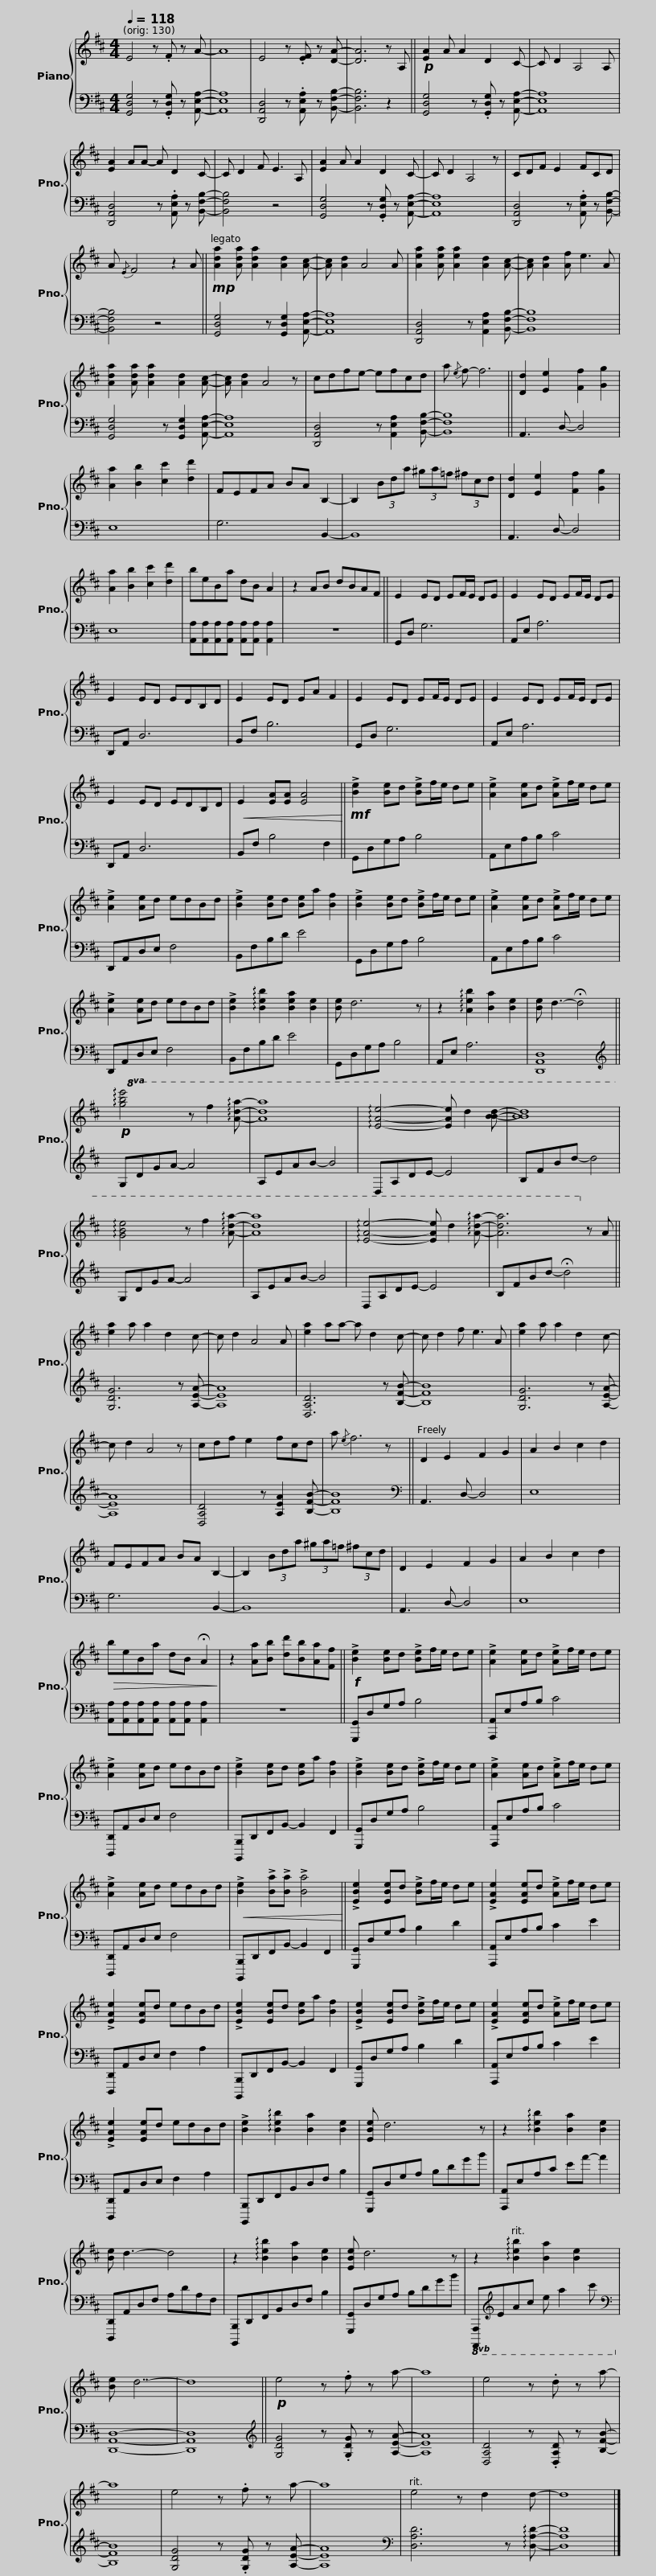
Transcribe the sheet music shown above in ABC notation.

X:1
%%score { 1 | 2 }
L:1/8
Q:1/4=118
M:4/4
I:linebreak $
K:D
V:1 treble
V:2 bass
V:1
 E4 z .F z A- | A8 | E4 z .[EF] z [DA]- | [DA]6 z A, ||!p! [EA]2 A A2 D2 C- | %5
 C D2 A,4 A, | [EA]2 AA- A D2 C- |$ C D2 F E3 A, | [EA]2 A A2 D2 C- | C D2 A,4 z | %10
 CDF E2 FCD | A{/E} F4 z2 A ||!mp! [Ada]2 [Ada] [Ada]2 [Ad]2 [Ac]- |$ [Ac] [Ad]2 A4 A | [Aea]2 [Aea] [Aea]2 [Ad]2 [Ac]- | %15
 [Ac] [Ad]2 [Af] e3 A | [Ada]2 [Ada] [Ada]2 [Ad]2 [Ac]- | [Ac] [Ad]2 A4 z | cdfe- efcd |$ a{/e} f- f6 || %20
 [Dd]2 [Ee]2 [Ff]2 [Gg]2 | [Aa]2 [Bb]2 [cc']2 [dd']2 | FEFA BA B,2- | B,2 (3Bda (3^ga=f (3^fcd | [Dd]2 [Ee]2 [Ff]2 [Gg]2 |$ %25
 [Aa]2 [Bb]2 [cc']2 [dd']2 | beBa dB A2 | z2 AB dBAF ||$ E2 ED EF/E/ DE | E2 ED EF/E/ DE | %30
 E2 ED EDB,D | E2 ED EA F2 | E2 ED EF/E/ DE |$ E2 ED EF/E/ DE | E2 ED EDB,D | %35
!<(! E2 [EA][EA] [EA]4!<)! ||!mf! !>![Be]2 [Be]d !>![Be]f/e/ de | !>![Ae]2 [Ae]d !>![Ae]f/e/ de |$ !>![Ae]2 [Ae]d edBd | !>![Be]2 [Be]d [Be]a [Bf]2 | %40
 !>![Be]2 [Be]d !>![Be]f/e/ de | !>![Ae]2 [Ae]d !>![Ae]f/e/ de | !>![Ae]2 [Ae]d edBd |$ !>![Be]2 !arpeggio![Beb]2 [Bea]2 [Be]2 | [Be] d6 z | %45
 z2 !arpeggio![Aeb]2 [Ba]2 [Be]2 | [Be] d3- !fermata!d4 ||!p!!8va(! !arpeggio![gbe']4 z f'2 !arpeggio![ad'a']- |$ [ad'a']8 | !arpeggio![eae']4- [eae'] d'2 [bbd']- | %50
 [bbd']8 | !arpeggio![gbe']4 z f'2 !arpeggio![ad'a']- | [ad'a']8 |$ !arpeggio![eae']4- [eae'] d'2 !arpeggio![ad'a']- | [ad'a']6!8va)! z A || %55
 [ea]2 a a2 d2 c- | c d2 A4 A | [ea]2 aa- a d2 c- |$ c d2 f e3 A | [ea]2 a a2 d2 c- | %60
 c d2 A4 z | cdf e2 fcd | a{/e} f6 z || D2 E2 F2 G2 |$ A2 B2 c2 d2 | %65
 FEFA BA B,2- | B,2 (3Bda (3^ga=f (3^fcd | D2 E2 F2 G2 | A2 B2 c2 d2 |!>(! beBa dB !fermata!A2!>)! |$ %70
 z2 [Aa][Bb] [dd'][Bb][Aa][Ff] ||!f! !>![Be]2 [Be]d !>![Be]f/e/ de | !>![Ae]2 [Ae]d !>![Ae]f/e/ de | !>![Ae]2 [Ae]d edBd | !>![Be]2 [Be]d [Be]a [Bf]2 |$ %75
 !>![Be]2 [Be]d !>![Be]f/e/ de | !>![Ae]2 [Ae]d !>![Ae]f/e/ de | !>![Ae]2 [Ae]d edBd |!<(! !>![Be]2 !>![Ba]!>![Ba] !>![Ba]4!<)! ||$ !>![EBe]2 [EBe]d !>![Be]f/e/ de | %80
 !>![EAe]2 [EAe]d !>![Ae]f/e/ de | !>![EAe]2 [EAe]d edBd | !>![EBe]2 [EBe]d [Be]a [Bf]2 |$ !>![EBe]2 [EBe]d !>![Be]f/e/ de | !>![EAe]2 [EAe]d !>![Ae]f/e/ de | %85
 !>![EAe]2 [EAe]d edBd | !>![Be]2 !arpeggio![Beb]2 [Ba]2 [Be]2 |$ [EBe] d6 z | z2 !arpeggio![Beb]2 [Ba]2 [Be]2 | [Be] d3- d4 | %90
 z2 !arpeggio![Beb]2 [Ba]2 [Be]2 | [EBe] d6 z |$ z2 !arpeggio![Beb]2 [Ba]2 [Be]2 | [Be] d7- | d8 || %95
!p! e4 z .f z a- | a8 |$ e4 z .d z a- | a8 | e4 z .f z a- | %100
 a8 | e4 z d2 d- | d8 |] %103
V:2
 [G,,D,G,]4 z .[G,,D,G,] z [A,,E,A,]- | [A,,E,A,]8 | [D,,A,,D,]4 z .[A,,E,A,] z [B,,F,B,]- | [B,,F,B,]6 z2 || [G,,D,G,]4 z .[G,,D,G,] z [A,,E,A,]- | %5
 [A,,E,A,]8 | [D,,A,,D,]4 z .[A,,E,A,] z [B,,F,B,]- |$ [B,,F,B,]4 z4 | [G,,D,G,]4 z .[G,,D,G,] z [A,,E,A,]- | [A,,E,A,]8 | %10
 [D,,A,,D,]4 z .[A,,E,A,] z [B,,F,B,]- | [B,,F,B,]4 z4 || [G,,D,G,]4 z [G,,D,G,]2 [A,,E,A,]- |$ [A,,E,A,]8 | [D,,A,,D,]4 z [A,,E,A,]2 [B,,F,B,]- | %15
 [B,,F,B,]8 | [G,,D,G,]4 z [G,,D,G,]2 [A,,E,A,]- | [A,,E,A,]8 | [D,,A,,D,]4 z [A,,E,A,]2 [B,,F,B,]- |$ [B,,F,B,]8 || %20
 A,,3 D,- D,4 | E,8 | G,6 B,,2- | B,,8 | A,,3 D,- D,4 |$ %25
 E,8 | [A,,A,][A,,A,][A,,A,][A,,A,] [A,,A,][A,,A,] [A,,A,]2 | z8 ||$ G,,D, G,6 | A,,E, A,6 | %30
 D,,A,, D,6 | B,,F, B,6 | G,,D, G,6 |$ A,,E, A,6 | D,,A,, D,6 | %35
 B,,F, B,4 F,2 || G,,D,G,A, B,4 | A,,E,A,B, C4 |$ D,,A,,D,E, F,4 | B,,F,B,D E4 | %40
 G,,D,G,A, B,4 | A,,E,A,B, C4 | D,,A,,D,E, F,4 |$ B,,F,B,D E4 | G,,D,G,A, B,4 | %45
 A,,E, A,6 | [D,,A,,D,]8 ||[K:treble] G,DGA- A4 |$ A,EAB- B4 | D,A,DE- E4 | %50
 B,FBd- d4 | G,DGA- A4 | A,EAB- B4 |$ D,A,DE- E4 | B,FBd- !fermata!d4 || %55
 [G,DG]6 z [A,EA]- | [A,EA]8 | [D,A,D]6 z [B,FB]- |$ [B,FB]8 | [G,DG]6 z [A,EA]- | %60
 [A,EA]8 | [D,A,D]4 z [A,EA]2 [B,FB]- | [B,FB]8 ||[K:bass] A,,3 D,- D,4 |$ E,8 | %65
 G,6 B,,2- | B,,8 | A,,3 D,- D,4 | E,8 | [A,,A,][A,,A,][A,,A,][A,,A,] [A,,A,][A,,A,] [A,,A,]2 |$ %70
 z8 || [G,,,G,,]D,G,A, B,4 | [A,,,A,,]E,A,B, C4 | [D,,,D,,]A,,D,E, F,4 | [B,,,,B,,,]D,,F,,B,,- B,,2 F,,2 |$ %75
 [G,,,G,,]D,G,A, B,4 | [A,,,A,,]E,A,B, C4 | [D,,,D,,]A,,D,E, F,4 | [B,,,,B,,,]D,,F,,B,,- B,,2 F,,2 ||$ [G,,,G,,]D,G,A, B,2 D2 | %80
 [A,,,A,,]E,A,B, C2 E2 | [D,,,D,,]A,,D,E, F,2 A,2 | [B,,,,B,,,]D,,F,,B,,- B,,2 F,,2 |$ [G,,,G,,]D,G,A, B,2 D2 | [A,,,A,,]E,A,B, C2 E2 | %85
 [D,,,D,,]A,,D,E, F,2 A,2 | [B,,,,B,,,]D,,F,,B,,D,F, B,2 |$ [G,,,G,,]D,G,A, B,DGB | [A,,,A,,]E,A,C EA- A2 | [D,,,D,,]A,,D,F, A,DA,F, | %90
 [B,,,,B,,,]D,,F,,B,,D,F, B,2 | [G,,,G,,]D,G,A, B,DGB |$!8vb(! [A,,,,A,,,][K:treble]E,A,C E A2 c!8vb)! |[K:bass] [D,,A,,D,]8- | [D,,A,,D,]8 || %95
[K:treble] [G,DG]4 z .[G,DG] z [A,EA]- | [A,EA]8 |$ [D,A,D]4 z .[D,A,D] z [B,FB]- | [B,FB]8 | [G,DG]4 z .[G,DG] z [A,EA]- | %100
 [A,EA]8 |[K:bass] [D,A,D]6 z !arpeggio![D,A,D]- | [D,A,D]8 |] %103
